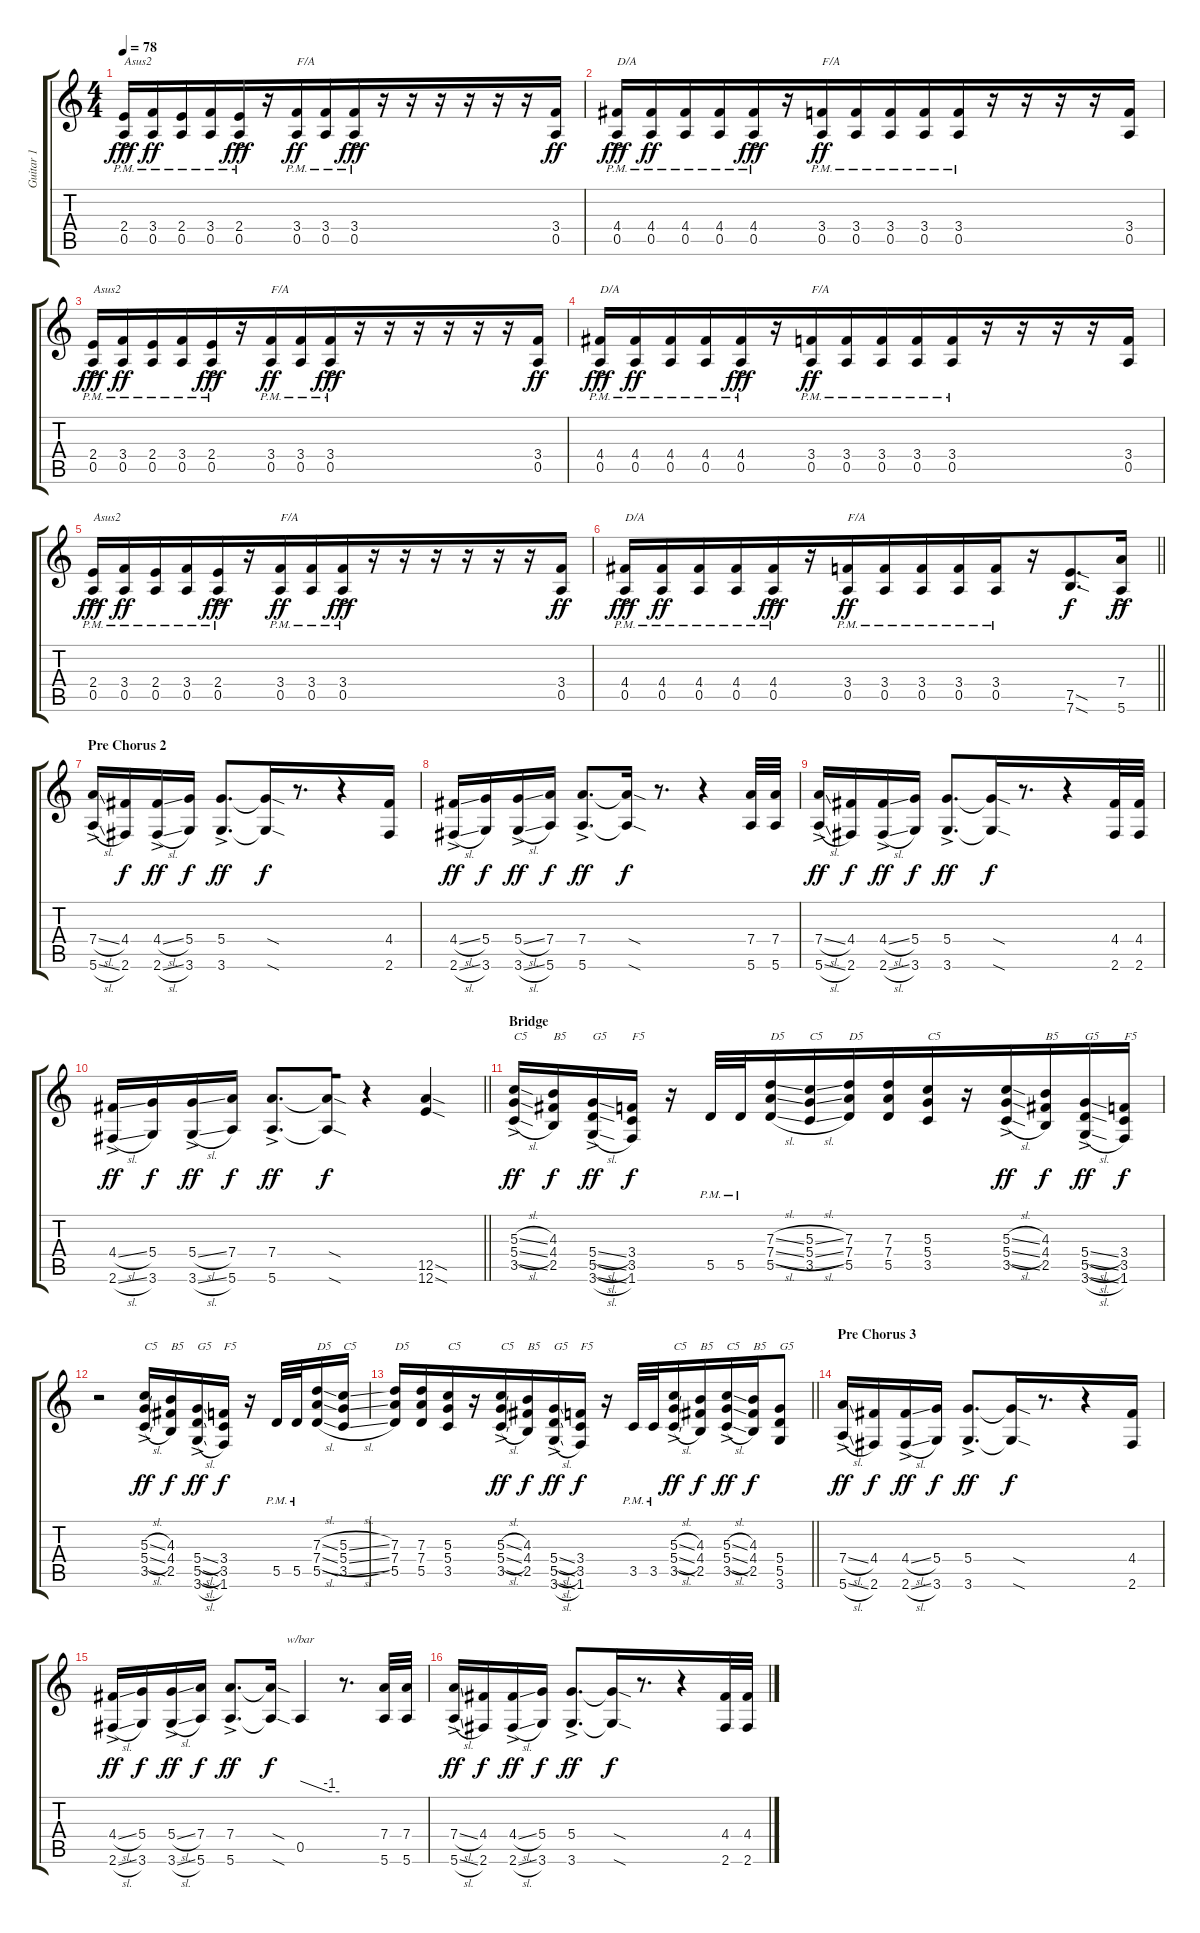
\track ("Guitar 1" "Guitar 1") {instrument overdrivenguitar}
\staff {score tabs}
\tuning (E4 B3 G3 D3 A2 E2) {hide}
\ts (4 4)
\tempo 78
\clef g2
\ks c
(2.4{pm} 0.5{ac pm}).16{txt "Asus2" dy fff beam merge} (3.4{pm} 0.5{pm}).16{dy ff} (2.4{pm} 0.5{pm}).16 (3.4{pm} 0.5{pm}).16{beam merge} (2.4{pm} 0.5{ac pm}).16{dy fff} r.16{beam merge} (3.4{pm} 0.5{pm}).16{txt "F/A" dy ff} (3.4{pm} 0.5{pm}).16{beam merge} (3.4{pm} 0.5{ac pm}).16{dy fff beam merge} r.16 r.16{beam merge} r.16{beam merge} r.16 r.16 r.16 (3.4 0.5).16{dy ff} |
(4.4{pm} 0.5{ac pm}).16{txt "D/A" dy fff beam merge} (4.4{pm} 0.5{pm}).16{dy ff} (4.4{pm} 0.5{pm}).16 (4.4{pm} 0.5{pm}).16{beam merge} (4.4{pm} 0.5{ac pm}).16{dy fff} r.16{beam merge} (3.4{pm} 0.5{pm}).16{txt "F/A" dy ff} (3.4{pm} 0.5{pm}).16{beam merge} (3.4{pm} 0.5{pm}).16{beam merge} (3.4{pm} 0.5{pm}).16 (3.4{pm} 0.5{pm}).16{beam merge} r.16{beam merge} r.16 r.16 r.16 (3.4 0.5).16 |
(2.4{pm} 0.5{ac pm}).16{txt "Asus2" dy fff beam merge} (3.4{pm} 0.5{pm}).16{dy ff} (2.4{pm} 0.5{pm}).16 (3.4{pm} 0.5{pm}).16{beam merge} (2.4{pm} 0.5{ac pm}).16{dy fff} r.16{beam merge} (3.4{pm} 0.5{pm}).16{txt "F/A" dy ff} (3.4{pm} 0.5{pm}).16{beam merge} (3.4{pm} 0.5{ac pm}).16{dy fff beam merge} r.16 r.16{beam merge} r.16{beam merge} r.16 r.16 r.16 (3.4 0.5).16{dy ff} |
(4.4{pm} 0.5{ac pm}).16{txt "D/A" dy fff beam merge} (4.4{pm} 0.5{pm}).16{dy ff} (4.4{pm} 0.5{pm}).16 (4.4{pm} 0.5{pm}).16{beam merge} (4.4{pm} 0.5{ac pm}).16{dy fff} r.16{beam merge} (3.4{pm} 0.5{pm}).16{txt "F/A" dy ff} (3.4{pm} 0.5{pm}).16{beam merge} (3.4{pm} 0.5{pm}).16{beam merge} (3.4{pm} 0.5{pm}).16 (3.4{pm} 0.5{pm}).16{beam merge} r.16{beam merge} r.16 r.16 r.16 (3.4 0.5).16 |
(2.4{pm} 0.5{ac pm}).16{txt "Asus2" dy fff beam merge} (3.4{pm} 0.5{pm}).16{dy ff} (2.4{pm} 0.5{pm}).16 (3.4{pm} 0.5{pm}).16{beam merge} (2.4{pm} 0.5{ac pm}).16{dy fff} r.16{beam merge} (3.4{pm} 0.5{pm}).16{txt "F/A" dy ff} (3.4{pm} 0.5{pm}).16{beam merge} (3.4{pm} 0.5{ac pm}).16{dy fff beam merge} r.16 r.16{beam merge} r.16{beam merge} r.16 r.16 r.16 (3.4 0.5).16{dy ff} |
\barLineRight lightlight
(4.4{pm} 0.5{ac pm}).16{txt "D/A" dy fff beam merge} (4.4{pm} 0.5{pm}).16{dy ff} (4.4{pm} 0.5{pm}).16 (4.4{pm} 0.5{pm}).16{beam merge} (4.4{pm} 0.5{ac pm}).16{dy fff} r.16{beam merge} (3.4{pm} 0.5{pm}).16{txt "F/A" dy ff} (3.4{pm} 0.5{pm}).16{beam merge} (3.4{pm} 0.5{pm}).16{beam merge} (3.4{pm} 0.5{pm}).16 (3.4{pm} 0.5{pm}).16{beam merge} r.16{beam merge} (7.5{sod} 7.6{sod}).8{d dy f} (7.4 5.6{ac}).16{dy ff} |
\section ("" "Pre Chorus 2")
(7.4{sl} 5.6{sl ac}).16{beam merge} (4.4 2.6).16{dy f} (4.4{sl} 2.6{sl ac}).16{dy ff} (5.4 3.6).16{dy f} (5.4 3.6{ac}).8{d dy ff} (5.4{sod t} 3.6{sod t}).16{dy f beam merge} r.8{d beam merge} r.4 (4.4 2.6).16 |
(4.4{sl} 2.6{sl ac}).16{dy ff beam merge} (5.4 3.6).16{dy f beam merge} (5.4{sl} 3.6{sl ac}).16{dy ff} (7.4 5.6).16{dy f} (7.4 5.6{ac}).8{d dy ff} (7.4{sod t} 5.6{sod t}).16{dy f} r.8{d beam merge} r.4{beam merge} (7.4 5.6).32 (7.4 5.6).32 |
(7.4{sl} 5.6{sl ac}).16{dy ff beam merge} (4.4 2.6).16{dy f} (4.4{sl} 2.6{sl ac}).16{dy ff} (5.4 3.6).16{dy f} (5.4 3.6{ac}).8{d dy ff} (5.4{sod t} 3.6{sod t}).16{dy f beam merge} r.8{d beam merge} r.4 (4.4 2.6).32{beam merge} (4.4 2.6).32 |
\barLineRight lightlight
(4.4{sl} 2.6{sl ac}).16{dy ff beam merge} (5.4 3.6).16{dy f beam merge} (5.4{sl} 3.6{sl ac}).16{dy ff} (7.4 5.6).16{dy f} (7.4 5.6{ac}).8{d dy ff} (7.4{sod t} 5.6{sod t}).16{dy f beam merge} r.4{beam merge} (12.5{sod} 12.6{sod}).4 |
\section ("" "Bridge")
(5.3{sl} 5.4{sl} 3.5{sl ac}).16{txt "C5" dy ff} (4.3 4.4 2.5).16{txt "B5" dy f} (5.4{sl} 5.5{sl ac} 3.6{sl}).16{txt "G5" dy ff} (3.4 3.5 1.6).16{txt "F5" dy f} r.16 5.5{pm}.32{beam merge} 5.5{pm}.32 (7.3{sl} 7.4{sl} 5.5{sl}).16{txt "D5"} (5.3{sl} 5.4{sl} 3.5{sl}).16{txt "C5" beam merge} (7.3 7.4 5.5).16{txt "D5"} (7.3 7.4 5.5).16 (5.3 5.4 3.5).16{txt "C5" beam merge} r.16{beam merge} (5.3{sl} 5.4{sl} 3.5{sl ac}).16{dy ff} (4.3 4.4 2.5).16{txt "B5" dy f} (5.4{sl} 5.5{sl ac} 3.6{sl}).16{txt "G5" dy ff} (3.4 3.5 1.6).16{txt "F5" dy f} |
r.2{beam merge} (5.3{sl} 5.4{sl} 3.5{sl ac}).16{txt "C5" dy ff} (4.3 4.4 2.5).16{txt "B5" dy f} (5.4{sl} 5.5{sl ac} 3.6{sl}).16{txt "G5" dy ff} (3.4 3.5 1.6).16{txt "F5" dy f} r.16 5.5{pm}.32{beam merge} 5.5{pm}.32 (7.3{sl} 7.4{sl} 5.5{sl}).16{txt "D5"} (5.3{sl} 5.4{sl} 3.5{sl}).16{txt "C5"} |
\barLineRight lightlight
(7.3 7.4 5.5).16{txt "D5"} (7.3 7.4 5.5).16 (5.3 5.4 3.5).16{txt "C5" beam merge} r.16{beam merge} (5.3{sl} 5.4{sl} 3.5{sl ac}).16{txt "C5" dy ff} (4.3 4.4 2.5).16{txt "B5" dy f} (5.4{sl} 5.5{sl ac} 3.6{sl}).16{txt "G5" dy ff} (3.4 3.5 1.6).16{txt "F5" dy f} r.16 3.5{pm}.32 3.5{pm}.32{beam merge} (5.3{sl} 5.4{sl} 3.5{sl ac}).16{txt "C5" dy ff} (4.3 4.4 2.5).16{txt "B5" dy f beam merge} (5.3{sl} 5.4{sl} 3.5{sl ac}).16{txt "C5" dy ff} (4.3 4.4 2.5).16{txt "B5" dy f} (5.4 5.5 3.6).8{txt "G5"} |
\section ("" "Pre Chorus 3")
(7.4{sl} 5.6{sl ac}).16{dy ff beam merge} (4.4 2.6).16{dy f} (4.4{sl} 2.6{sl ac}).16{dy ff} (5.4 3.6).16{dy f} (5.4 3.6{ac}).8{d dy ff} (5.4{sod t} 3.6{sod t}).16{dy f beam merge} r.8{d beam merge} r.4 (4.4 2.6).16 |
(4.4{sl} 2.6{sl ac}).16{dy ff beam merge} (5.4 3.6).16{dy f beam merge} (5.4{sl} 3.6{sl ac}).16{dy ff} (7.4 5.6).16{dy f} (7.4 5.6{ac}).8{d dy ff} (7.4{sod t} 5.6{sod t}).16{dy f} 0.5.4{tbe (custom default 0 0 45 -4 60 -4) beam merge} r.8{d beam merge} (7.4 5.6).32 (7.4 5.6).32 |
(7.4{sl} 5.6{sl ac}).16{dy ff beam merge} (4.4 2.6).16{dy f} (4.4{sl} 2.6{sl ac}).16{dy ff} (5.4 3.6).16{dy f} (5.4 3.6{ac}).8{d dy ff} (5.4{sod t} 3.6{sod t}).16{dy f beam merge} r.8{d beam merge} r.4 (4.4 2.6).32{beam merge} (4.4 2.6).32
